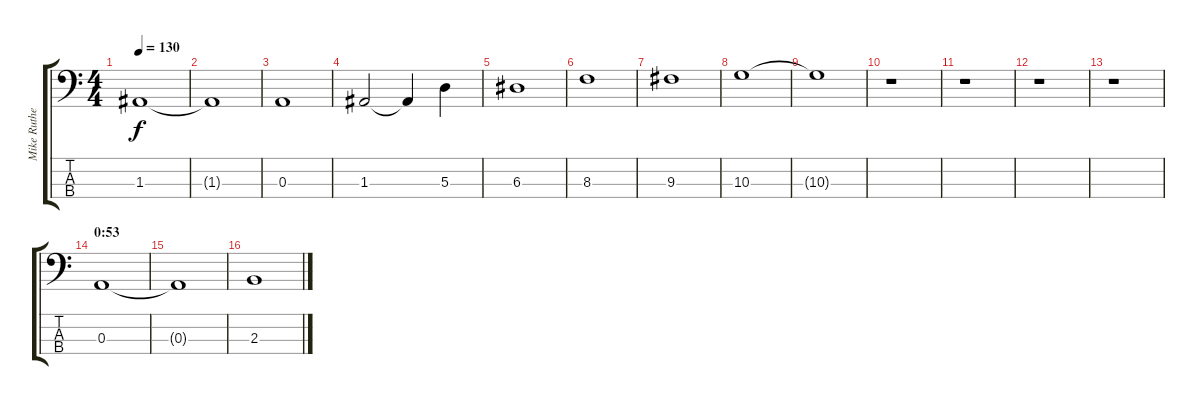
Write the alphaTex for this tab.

\track ("Mike Rutherford (bass pedal)" "Mike Ruthe") {instrument fretlessbass}
\staff {score tabs}
\tuning (G2 D2 A1 E1) {hide}
\ts (4 4)
\tempo 130
\clef f4
\ks c
1.3.1{dy f} |
1.3{t}.1 |
0.3.1 |
1.3.2 1.3{t}.4 5.3.4 |
6.3.1 |
8.3.1 |
9.3.1 |
10.3.1 |
10.3{t}.1 |
r.1 |
r.1 |
r.1 |
r.1 |
\section ("" "0:53")
0.3.1 |
0.3{t}.1 |
2.3.1
